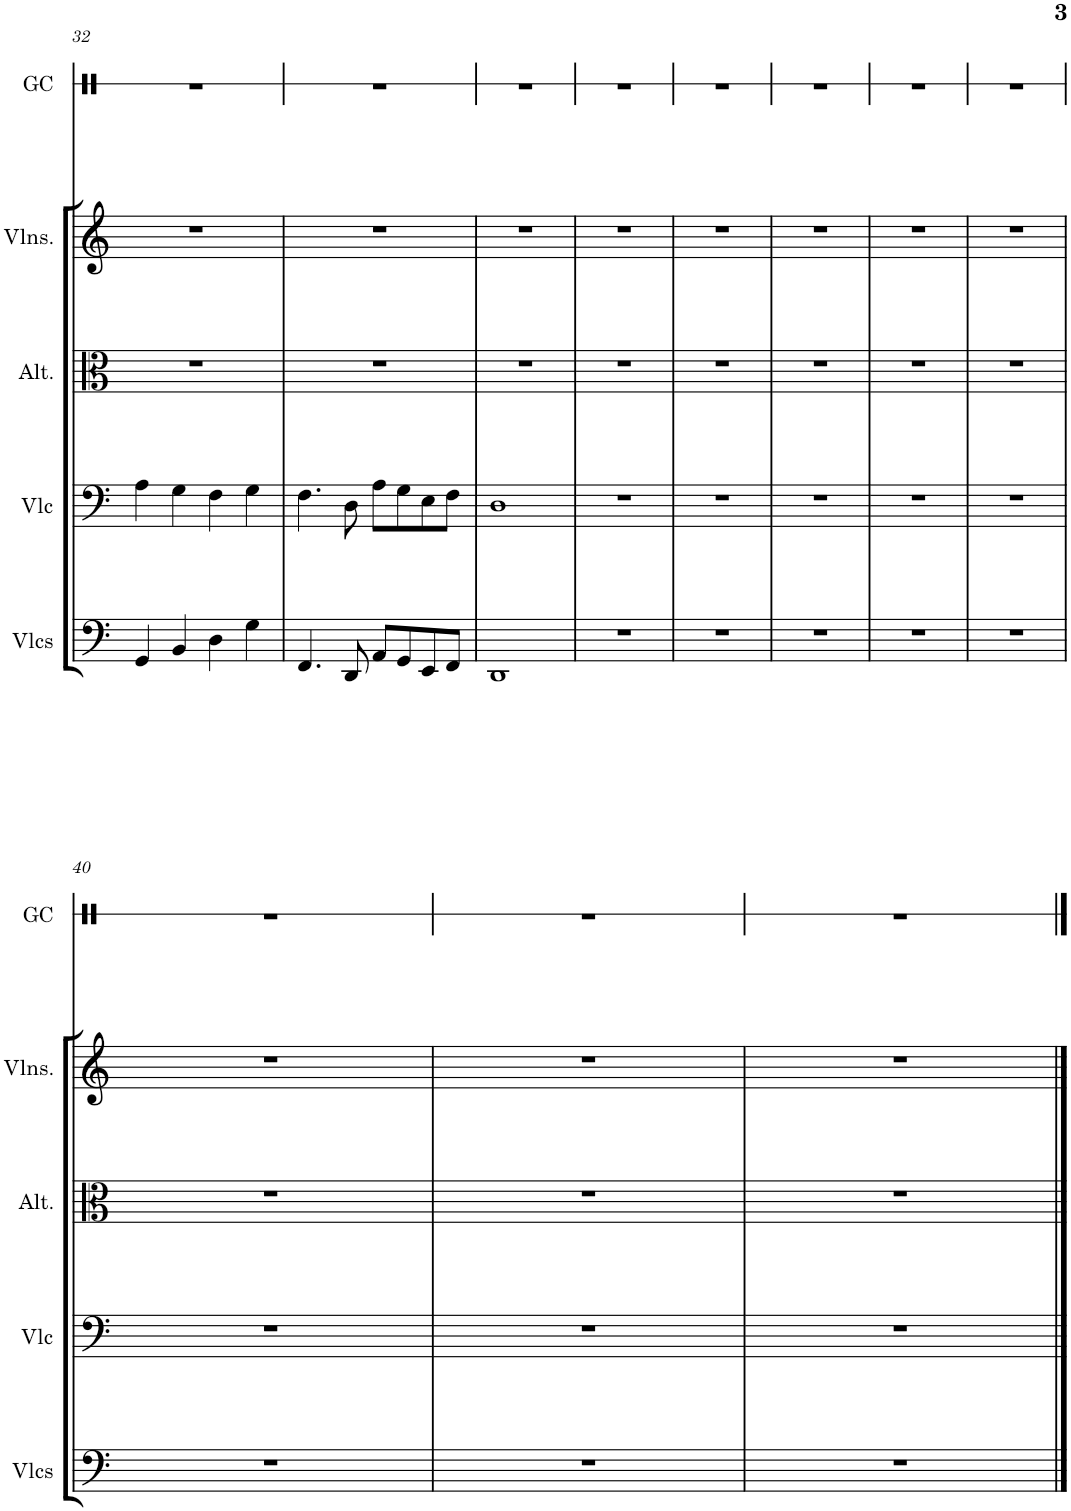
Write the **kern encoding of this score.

**kern	**kern	**kern	**kern	**kern
*part5	*part4	*part3	*part2	*part1
*staff5	*staff4	*staff3	*staff2	*staff1
*I"Violoncelles	*I"Violoncelle	*I"Alto	*I"Violons	*I"Grosse caisse
*I'Vlcs	*I'Vlc	*I'Alt.	*I'Vlns.	*I'GC
!!LO:PB:g=z
*clefF4	*clefF4	*clefC3	*clefG2	*clefX
*k[]	*k[]	*k[]	*k[]	*k[]
*M4/4	*M4/4	*M4/4	*M4/4	*M4/4
=32	=32	=32	=32	=32
4GG/	4A\	1r	1r	1r
4BB/	4G\	.	.	.
4D\	4F\	.	.	.
4G\	4G\	.	.	.
=33	=33	=33	=33	=33
4.FF/	4.F\	1r	1r	1r
8DD/	8D\	.	.	.
8AA/L	8A\L	.	.	.
8GG/	8G\	.	.	.
8EE/	8E\	.	.	.
8FF/J	8F\J	.	.	.
=34	=34	=34	=34	=34
1DD	1D	1r	1r	1r
=35	=35	=35	=35	=35
1r	1r	1r	1r	1r
=36	=36	=36	=36	=36
1r	1r	1r	1r	1r
=37	=37	=37	=37	=37
1r	1r	1r	1r	1r
=38	=38	=38	=38	=38
1r	1r	1r	1r	1r
=39	=39	=39	=39	=39
1r	1r	1r	1r	1r
!!LO:LB:g=z
=40	=40	=40	=40	=40
1r	1r	1r	1r	1r
=41	=41	=41	=41	=41
1r	1r	1r	1r	1r
=42	=42	=42	=42	=42
1r	1r	1r	1r	1r
==	==	==	==	==
*-	*-	*-	*-	*-
